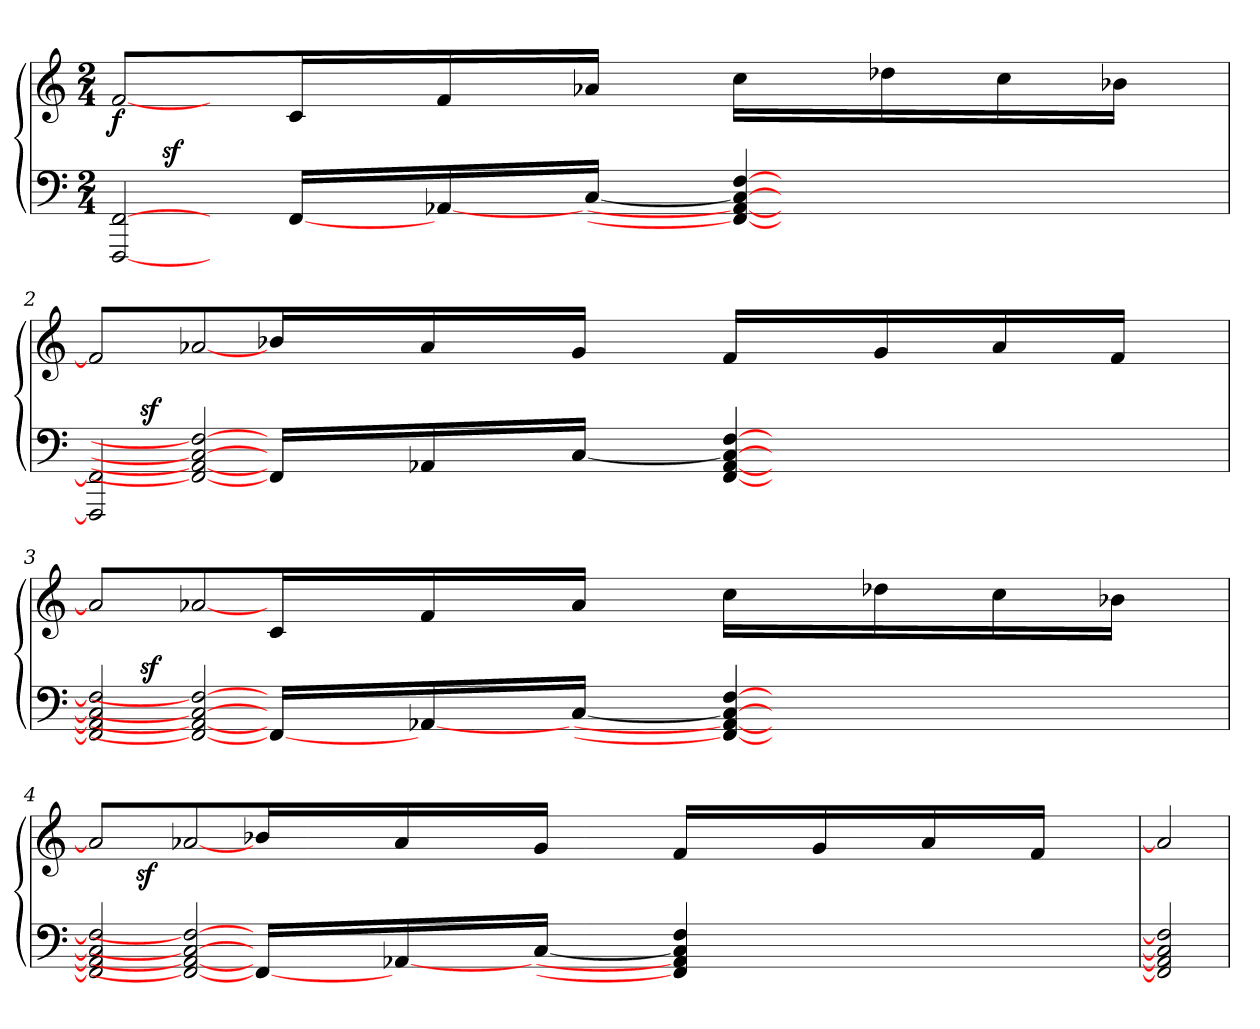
**kern	**kern	**dynam
*part1	*part1	*part1
*staff2	*staff1	*staff1/2
*clefF4	*clefG2	*
*M2/4	*M2/4	*
=1	=1	=1
!	!	!LO:DY:b
*^	*	*
[2FF/ [2FFF/	4ryy	[2f/	f
!	!	!	!LO:DY:a=2
.	1ryy	.	sf
2ryy	.	2ryy	.
!LO:N:vis=16	!	!LO:N:vis=16	!
[1FF/LL	.	1c/	.
.	1ryy	.	.
!LO:N:vis=16	!	!LO:N:vis=16	!
[1AA-/	.	1f/	.
.	1ryy	.	.
!LO:N:vis=16	!	!LO:N:vis=16	!
[1C/JJ	.	1a-/JJ	.
.	1ryy	.	.
!	!	!LO:N:vis=16	!
[4F/ 4C_/ 4AA-_/ 4FF_/	.	1cc\LL	.
4%15ryy	4%15ryy	.	.
!	!	!LO:N:vis=16	!
.	.	1dd-\	.
!	!	!LO:N:vis=16	!
.	.	1cc\	.
!	!	!LO:N:vis=16	!
.	.	1b-\JJ	.
=2	=2	=2	=2
2FF]/ 2FFF]/	4ryy	2f/]	.
!	!	!	!LO:DY:a=2
.	1ryy	.	sf
2F_/ 2C_/ 2AA-_/ 2FF_/	.	[2a-/	.
!LO:N:vis=16	!	!LO:N:vis=16	!
1FF/LL	.	1b-/	.
.	1ryy	.	.
!LO:N:vis=16	!	!LO:N:vis=16	!
1AA-/	.	1a-/	.
.	1ryy	.	.
!LO:N:vis=16	!	!LO:N:vis=16	!
[1C/JJ	.	1g/JJ	.
.	1ryy	.	.
!	!	!LO:N:vis=16	!
[4F/ 4C_/ [4AA-/ [4FF/	.	1f/LL	.
4%15ryy	4%15ryy	.	.
!	!	!LO:N:vis=16	!
.	.	1g/	.
!	!	!LO:N:vis=16	!
.	.	1a-/	.
!	!	!LO:N:vis=16	!
.	.	1f/JJ	.
=3	=3	=3	=3
2F]/ 2C]/ 2AA-]/ 2FF]/	4ryy	2a-/]	.
!	!	!	!LO:DY:a=2
.	1ryy	.	sf
2F_/ 2C_/ 2AA-_/ 2FF_/	.	[2a-/	.
!LO:N:vis=16	!	!LO:N:vis=16	!
[1FF/LL	.	1c/	.
.	1ryy	.	.
!LO:N:vis=16	!	!LO:N:vis=16	!
[1AA-/	.	1f/	.
.	1ryy	.	.
!LO:N:vis=16	!	!LO:N:vis=16	!
[1C/JJ	.	1a-/JJ	.
.	1ryy	.	.
!	!	!LO:N:vis=16	!
[4F/ 4C_/ 4AA-_/ 4FF_/	.	1cc\LL	.
4%15ryy	4%15ryy	.	.
!	!	!LO:N:vis=16	!
.	.	1dd-\	.
!	!	!LO:N:vis=16	!
.	.	1cc\	.
!	!	!LO:N:vis=16	!
.	.	1b-\JJ	.
*v	*v	*	*
=4	=4	=4
*	*^	*
2F]/ 2C]/ 2AA-]/ 2FF]/	2a-/]	4ryy	.
!	!	!	!LO:DY:b
.	.	1ryy	sf
2F_/ 2C_/ 2AA-_/ 2FF_/	[2a-/	.	.
!LO:N:vis=16	!LO:N:vis=16	!	!
[1FF/LL	1b-/	.	.
.	.	1ryy	.
!LO:N:vis=16	!LO:N:vis=16	!	!
[1AA-/	1a-/	.	.
.	.	1ryy	.
!LO:N:vis=16	!LO:N:vis=16	!	!
[1C/JJ	1g/JJ	.	.
.	.	1ryy	.
!	!LO:N:vis=16	!	!
4F/ 4C]/ 4AA-]/ 4FF]/	1f/LL	.	.
4%15ryy	.	4%15ryy	.
!	!LO:N:vis=16	!	!
.	1g/	.	.
!	!LO:N:vis=16	!	!
.	1a-/	.	.
!	!LO:N:vis=16	!	!
.	1f/JJ	.	.
*	*v	*v	*
=5	=5	=5
2F]/ 2C]/ 2AA-]/ 2FF]/	2a-/]	.
=	=	=
*-	*-	*-
